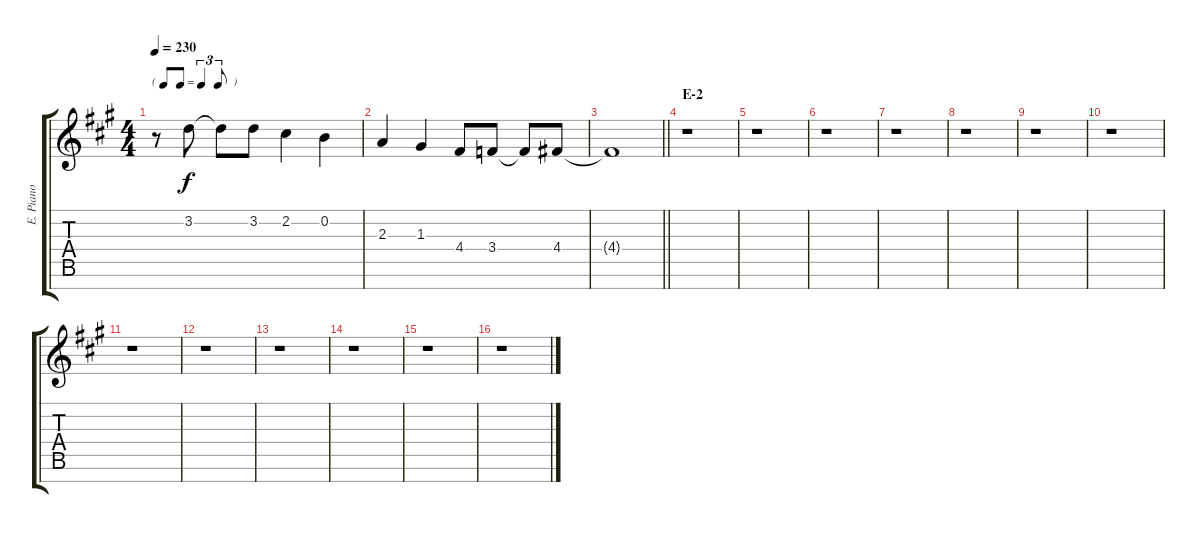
\track ("E. Piano" "E. Piano") {instrument pad1newage}
\staff {score tabs}
\tuning (E5 B4 G4 D4 A3 E3 B2) {hide}
\ts (4 4)
\tf triplet8th
\tempo 230
\clef g2
\ks a
r.8{dy f} 3.2.8 3.2{t}.8 3.2.8 2.2.4 0.2.4 |
2.3.4 1.3.4 4.4.8 3.4.8 3.4{t}.8 4.4.8 |
\barLineRight lightlight
4.4{t}.1 |
\section ("" "E-2")
r.1 |
r.1 |
r.1 |
r.1 |
r.1 |
r.1 |
r.1 |
r.1 |
r.1 |
r.1 |
r.1 |
r.1 |
r.1
